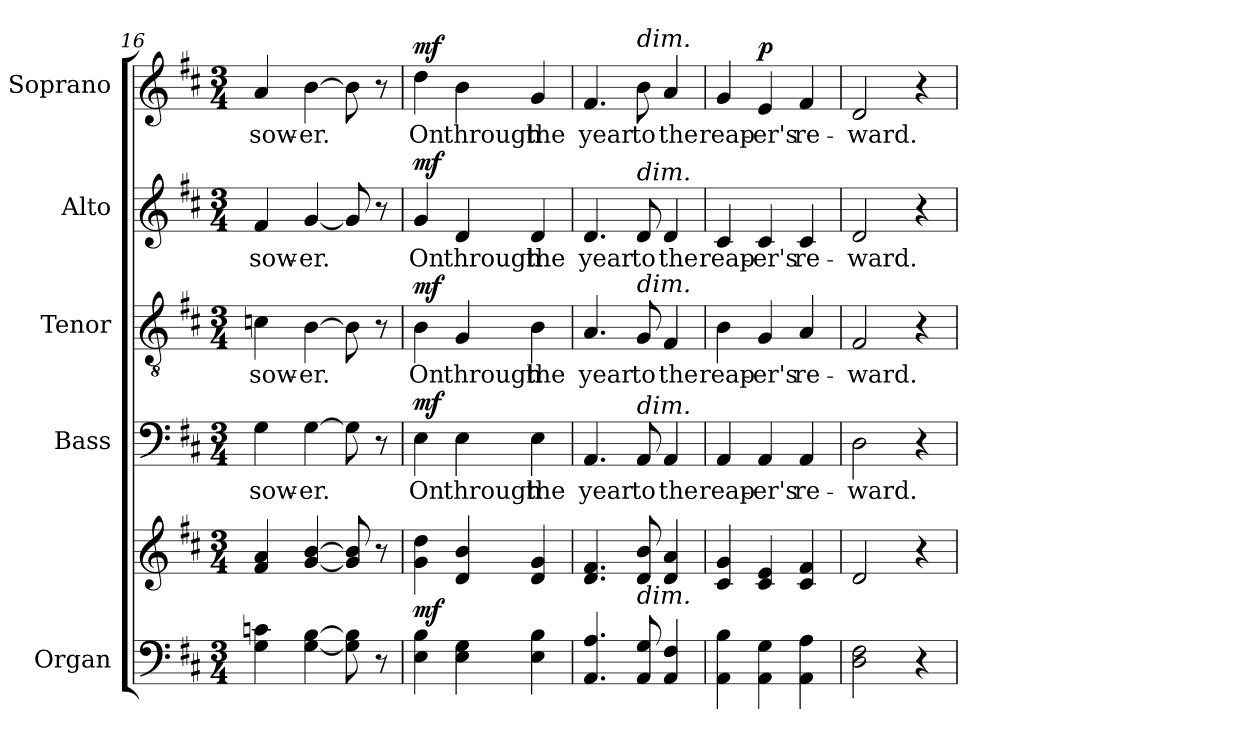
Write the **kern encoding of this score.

**kern	**kern	**dynam	**kern	**text	**dynam	**kern	**text	**dynam	**kern	**text	**dynam	**kern	**text	**dynam
*part5	*part5	*part5	*part4	*part4	*part4	*part3	*part3	*part3	*part2	*part2	*part2	*part1	*part1	*part1
*staff6	*staff5	*staff5/6	*staff4	*staff4	*staff4	*staff3	*staff3	*staff3	*staff2	*staff2	*staff2	*staff1	*staff1	*staff1
*I"Organ	*	*	*I"Bass	*	*	*I"Tenor	*	*	*I"Alto	*	*	*I"Soprano	*	*
*I'Org.	*	*	*I'B.	*	*	*I'T.	*	*	*I'A.	*	*	*I'S.	*	*
*clefF4	*clefG2	*	*clefF4	*	*	*clefGv2	*	*	*clefG2	*	*	*clefG2	*	*
*	*	*	*	*	*	*ITrd7c12	*	*	*	*	*	*	*	*
*k[f#c#]	*k[f#c#]	*	*k[f#c#]	*	*	*k[f#c#]	*	*	*k[f#c#]	*	*	*k[f#c#]	*	*
*D:	*D:	*	*D:	*	*	*D:	*	*	*D:	*	*	*D:	*	*
*M3/4	*M3/4	*	*M3/4	*	*	*M3/4	*	*	*M3/4	*	*	*M3/4	*	*
=16	=16	=16	=16	=16	=16	=16	=16	=16	=16	=16	=16	=16	=16	=16
!	!	!	!	!LO:LY:b:color=#000000	!	!	!	!	!	!	!	!	!	!
!	!	!	!	!	!	!	!LO:LY:b:color=#000000	!	!	!	!	!	!	!
!	!	!	!	!	!	!	!	!	!	!LO:LY:b:color=#000000	!	!	!	!
!	!	!	!	!	!	!	!	!	!	!	!	!	!LO:LY:b:color=#000000	!
4Gi\ 4cni	4f#i/ 4ai	.	4Gi\	sow-	.	4Cni\	sow-	.	4f#i/	sow-	.	4ai/	sow-	.
!	!	!	!	!LO:LY:b:color=#000000	!	!	!	!	!	!	!	!	!	!
!	!	!	!	!	!	!	!LO:LY:b:color=#000000	!	!	!	!	!	!	!
!	!	!	!	!	!	!	!	!	!	!LO:LY:b:color=#000000	!	!	!	!
!	!	!	!	!	!	!	!	!	!	!	!	!	!LO:LY:b:color=#000000	!
[<4Gi\ [>4Bi	[<4gi/ [>4bi	.	[>4Gi\	-er.	.	[>4BBi\	-er.	.	[<4gi/	-er.	.	[>4bi\	-er.	.
8Gi\] 8Bi]	8gi/] 8bi]	.	8Gi\]	.	.	8BBi\]	.	.	8gi/]	.	.	8bi\]	.	.
8r	8r	.	8r	.	.	8r	.	.	8r	.	.	8r	.	.
!!LO:PB:g=z
=17	=17	=17	=17	=17	=17	=17	=17	=17	=17	=17	=17	=17	=17	=17
!	!	!	!	!LO:LY:b:color=#000000	!	!	!	!	!	!	!	!	!	!
!	!	!	!	!	!	!	!LO:LY:b:color=#000000	!	!	!	!	!	!	!
!	!	!	!	!	!	!	!	!	!	!LO:LY:b:color=#000000	!	!	!	!
!	!	!	!	!	!	!	!	!	!	!	!	!	!LO:LY:b:color=#000000	!
4Ei\ 4Bi	4gi\ 4ddi	mf	4Ei\	On	mf	4BBi\	On	mf	4gi/	On	mf	4ddi\	On	mf
!	!	!	!	!LO:LY:b:color=#000000	!	!	!	!	!	!	!	!	!	!
!	!	!	!	!	!	!	!LO:LY:b:color=#000000	!	!	!	!	!	!	!
!	!	!	!	!	!	!	!	!	!	!LO:LY:b:color=#000000	!	!	!	!
!	!	!	!	!	!	!	!	!	!	!	!	!	!LO:LY:b:color=#000000	!
4Ei\ 4Gi	4di/ 4bi	.	4Ei\	through	.	4GGi/	through	.	4di/	through	.	4bi\	through	.
!	!	!	!	!LO:LY:b:color=#000000	!	!	!	!	!	!	!	!	!	!
!	!	!	!	!	!	!	!LO:LY:b:color=#000000	!	!	!	!	!	!	!
!	!	!	!	!	!	!	!	!	!	!LO:LY:b:color=#000000	!	!	!	!
!	!	!	!	!	!	!	!	!	!	!	!	!	!LO:LY:b:color=#000000	!
4Ei\ 4Bi	4di/ 4gi	.	4Ei\	the	.	4BBi\	the	.	4di/	the	.	4gi/	the	.
=18	=18	=18	=18	=18	=18	=18	=18	=18	=18	=18	=18	=18	=18	=18
!	!	!	!	!LO:LY:b:color=#000000	!	!	!	!	!	!	!	!	!	!
!	!	!	!	!	!	!	!LO:LY:b:color=#000000	!	!	!	!	!	!	!
!	!	!	!	!	!	!	!	!	!	!LO:LY:b:color=#000000	!	!	!	!
!	!	!	!	!	!	!	!	!	!	!	!	!	!LO:LY:b:color=#000000	!
4.AAi/ 4.Ai	4.di/ 4.f#i	.	4.AAi/	year	.	4.AAi/	year	.	4.di/	year	.	4.f#i/	year	.
!	!	!	!	!LO:LY:b:color=#000000	!	!	!	!	!	!	!	!	!	!
!	!	!	!	!	!	!	!LO:LY:b:color=#000000	!	!	!	!	!	!	!
!	!	!	!	!	!	!	!	!	!	!LO:LY:b:color=#000000	!	!	!	!
!	!	!	!	!	!	!	!	!	!	!	!	!LO:TX:a:i:t=dim.	!	!
!	!	!	!	!	!	!	!	!	!LO:TX:a:i:t=dim.	!	!	!	!	!
!	!	!	!	!	!	!LO:TX:a:i:t=dim.	!	!	!	!	!	!	!	!
!	!	!	!LO:TX:a:i:t=dim.	!	!	!	!	!	!	!	!	!	!	!
!	!LO:TX:b:i:t=dim.	!	!	!	!	!	!	!	!	!	!	!	!	!
!	!	!	!	!	!	!	!	!	!	!	!	!	!LO:LY:b:color=#000000	!
8AAi/ 8Gi	8di/ 8bi	.	8AAi/	to	.	8GGi/	to	.	8di/	to	.	8bi\	to	.
!	!	!	!	!LO:LY:b:color=#000000	!	!	!	!	!	!	!	!	!	!
!	!	!	!	!	!	!	!LO:LY:b:color=#000000	!	!	!	!	!	!	!
!	!	!	!	!	!	!	!	!	!	!LO:LY:b:color=#000000	!	!	!	!
!	!	!	!	!	!	!	!	!	!	!	!	!	!LO:LY:b:color=#000000	!
4AAi/ 4F#i	4di/ 4ai	.	4AAi/	the	.	4FF#i/	the	.	4di/	the	.	4ai/	the	.
=19	=19	=19	=19	=19	=19	=19	=19	=19	=19	=19	=19	=19	=19	=19
!	!	!	!	!LO:LY:b:color=#000000	!	!	!	!	!	!	!	!	!	!
!	!	!	!	!	!	!	!LO:LY:b:color=#000000	!	!	!	!	!	!	!
!	!	!	!	!	!	!	!	!	!	!LO:LY:b:color=#000000	!	!	!	!
!	!	!	!	!	!	!	!	!	!	!	!	!	!LO:LY:b:color=#000000	!
4AAi\ 4Bi	4c#i/ 4gi	.	4AAi/	reap-	.	4BBi\	reap-	.	4c#i/	reap-	.	4gi/	reap-	.
!	!	!	!	!LO:LY:b:color=#000000	!	!	!	!	!	!	!	!	!	!
!	!	!	!	!	!	!	!LO:LY:b:color=#000000	!	!	!	!	!	!	!
!	!	!	!	!	!	!	!	!	!	!LO:LY:b:color=#000000	!	!	!	!
!	!	!	!	!	!	!	!	!	!	!	!	!	!LO:LY:b:color=#000000	!
4AAi\ 4Gi	4c#i/ 4ei	.	4AAi/	-er's	.	4GGi/	-er's	.	4c#i/	-er's	.	4ei/	-er's	p
!	!	!	!	!LO:LY:b:color=#000000	!	!	!	!	!	!	!	!	!	!
!	!	!	!	!	!	!	!LO:LY:b:color=#000000	!	!	!	!	!	!	!
!	!	!	!	!	!	!	!	!	!	!LO:LY:b:color=#000000	!	!	!	!
!	!	!	!	!	!	!	!	!	!	!	!	!	!LO:LY:b:color=#000000	!
4AAi\ 4Ai	4c#i/ 4f#i	.	4AAi/	re-	.	4AAi/	re-	.	4c#i/	re-	.	4f#i/	re-	.
=20	=20	=20	=20	=20	=20	=20	=20	=20	=20	=20	=20	=20	=20	=20
!	!	!	!	!LO:LY:b:color=#000000	!	!	!	!	!	!	!	!	!	!
!	!	!	!	!	!	!	!LO:LY:b:color=#000000	!	!	!	!	!	!	!
!	!	!	!	!	!	!	!	!	!	!LO:LY:b:color=#000000	!	!	!	!
!	!	!	!	!	!	!	!	!	!	!	!	!	!LO:LY:b:color=#000000	!
2Di\ 2F#i	2di/	.	2Di\	-ward.	.	2FF#i/	-ward.	.	2di/	-ward.	.	2di/	-ward.	.
4r	4r	.	4r	.	.	4r	.	.	4r	.	.	4r	.	.
=	=	=	=	=	=	=	=	=	=	=	=	=	=	=
*-	*-	*-	*-	*-	*-	*-	*-	*-	*-	*-	*-	*-	*-	*-
